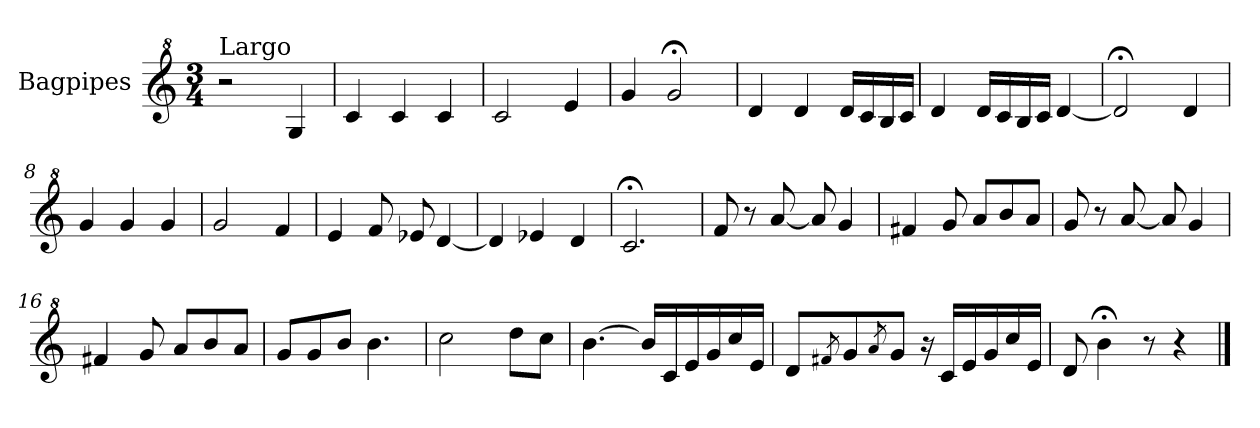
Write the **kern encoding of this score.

**kern
*part1
*staff1
*I"Bagpipes
*I'Bag
*clefG^2
*k[]
*C:
*M3/4
=1
!LO:TX:a:t=Largo
2r
4g/
=2
4cc/
4cc/
4cc/
=3
2cc/
4ee/
=4
4gg/
2gg;</
=5
4dd/
4dd/
16dd/LL
16cc/
16b/
16cc/JJ
=6
4dd/
16dd/LL
16cc/
16b/
16cc/JJ
[4dd/
=7
2dd;</]
4dd/
=8
4gg/
4gg/
4gg/
=9
2gg/
4ff/
=10
4ee/
8ff/
8ee-X/
[4dd/
!!LO:LB:g=z
=11
4dd/]
4ee-X/
4dd/
=12
2.cc;</
=13
8ff/
8r
[8aa/
8aa/]
4gg/
=14
4ff#X/
8gg/
8aa/L
8bb/
8aa/J
=15
8gg/
8r
[8aa/
8aa/]
4gg/
=16
4ff#X/
8gg/
8aa/L
8bb/
8aa/J
=17
8gg/L
8gg/
8bb/J
4.bb\
=18
2ccc\
8ddd\L
8ccc\J
!!LO:LB:g=z
=19
[4.bb\
16bb/LL]
16cc/
16ee/
16gg/
16ccc/
16ee/JJ
=20
8dd/L
8qff#X/
8gg/
8qaa/
8gg/J
16r
16cc/LL
16ee/
16gg/
16ccc/
16ee/JJ
=21
8dd/
4bb;<\
8r
4r
==
*-
